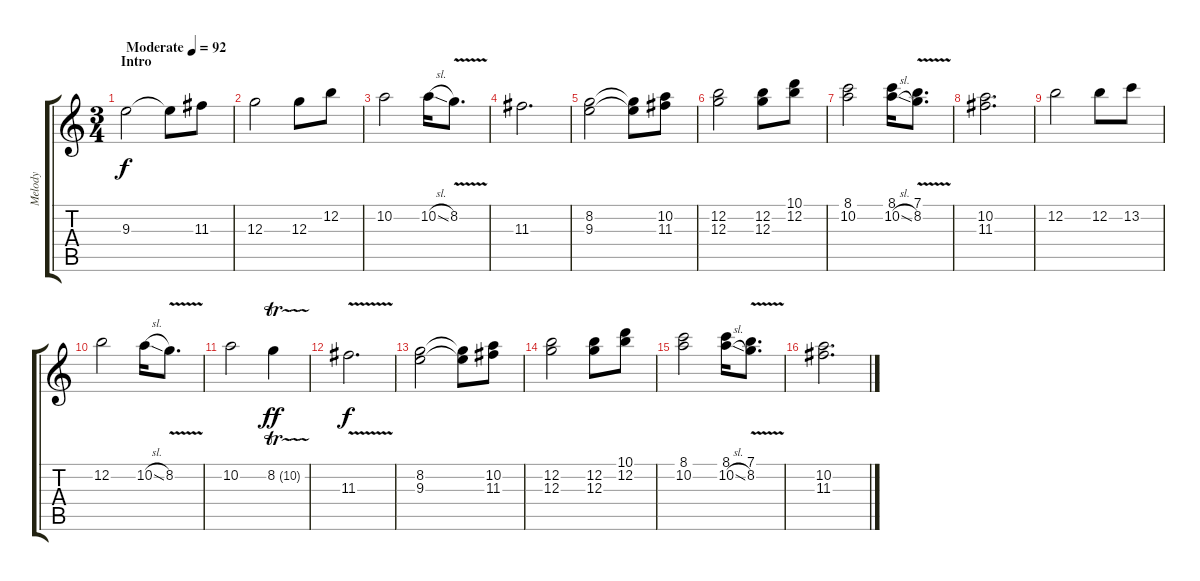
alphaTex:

\track ("Melody" "Melody") {instrument acousticguitarsteel}
\staff {score tabs}
\tuning (E4 B3 G3 D3 A2 E2) {hide}
\ts (3 4)
\section ("" "Intro")
\tempo (92 "Moderate")
\clef g2
\ks c
9.3.2{dy f instrument acousticguitarsteel} 9.3{t}.8 11.3.8 |
12.3.2 12.3.8 12.2.8 |
10.2.2 10.2{sl}.16 8.2{v}.8{d} |
11.3.2{d} |
(8.2 9.3).2 (8.2{t} 9.3{t}).8 (10.2 11.3).8 |
(12.2 12.3).2 (12.2 12.3).8 (10.1 12.2).8 |
(8.1 10.2).2 (8.1 10.2{sl}).16 (7.1 8.2{v}).8{d} |
(10.2 11.3).2{d} |
12.2.2 12.2.8 13.2.8 |
12.2.2 10.2{sl}.16 8.2{v}.8{d} |
10.2.2 8.2{tr (10 64)}.4{dy ff} |
11.3{v}.2{d dy f} |
(8.2 9.3).2 (8.2{t} 9.3{t}).8 (10.2 11.3).8 |
(12.2 12.3).2 (12.2 12.3).8 (10.1 12.2).8 |
(8.1 10.2).2 (8.1 10.2{sl}).16 (7.1 8.2{v}).8{d} |
(10.2 11.3).2{d}
